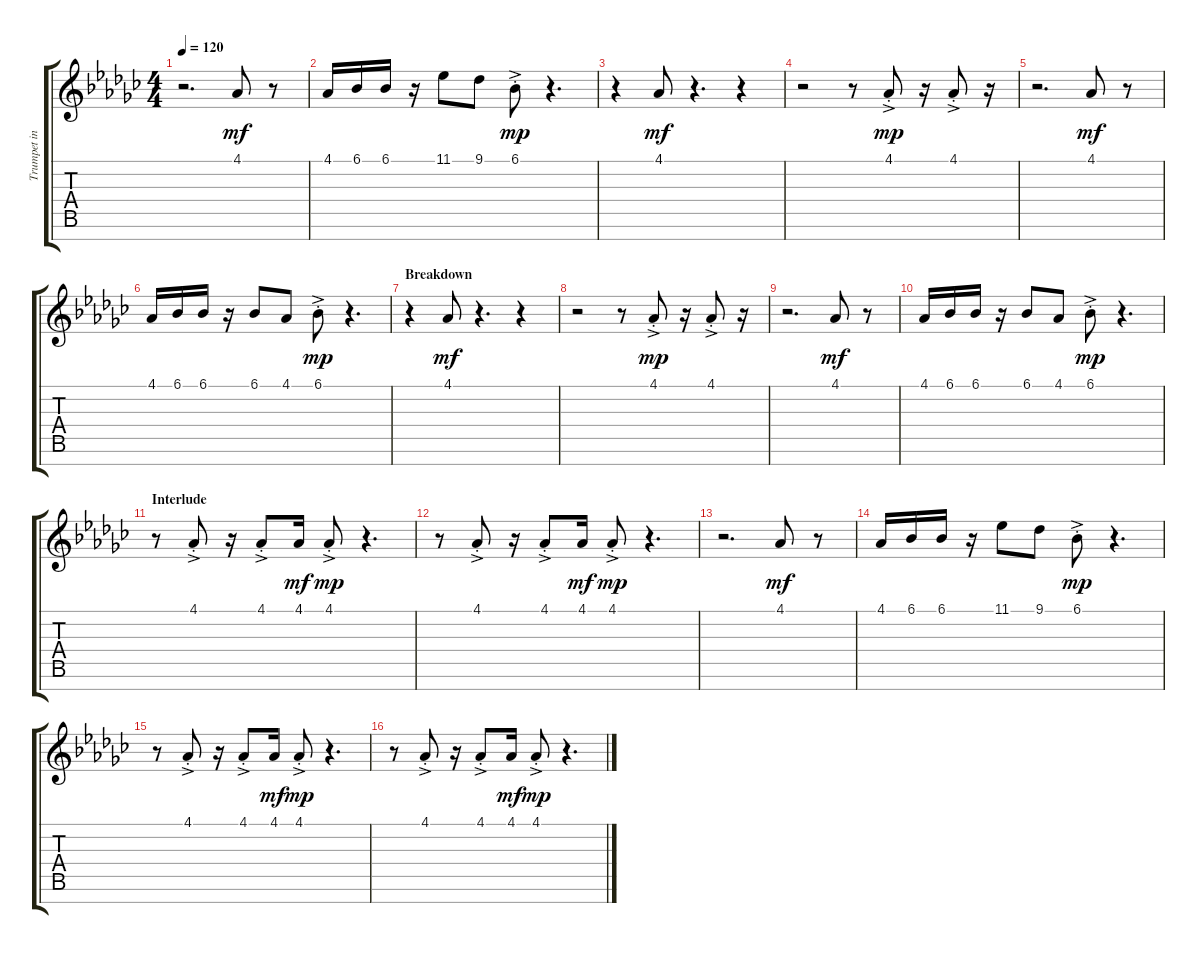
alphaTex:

\track ("Trumpet in Bb" "Trumpet in") {instrument trumpet}
\staff {score tabs}
\tuning (E4 B3 G3 D3 A2 E2 B1) {hide}
\ts (4 4)
\tempo 120
\clef g2
\ks ebminor
r.2{d dy mp} 4.1.8{dy mf} r.8 |
4.1.16 6.1.16 6.1.16 r.16 11.1.8 9.1.8 6.1{ac st}.8{dy mp} r.4{d} |
r.4 4.1.8{dy mf} r.4{d} r.4 |
r.2 r.8 4.1{ac st}.8{dy mp} r.16 4.1{ac st}.8 r.16 |
r.2{d} 4.1.8{dy mf} r.8 |
4.1.16 6.1.16 6.1.16 r.16 6.1.8 4.1.8 6.1{ac st}.8{dy mp} r.4{d} |
\section ("" "Breakdown")
r.4 4.1.8{dy mf} r.4{d} r.4 |
r.2 r.8 4.1{ac st}.8{dy mp} r.16 4.1{ac st}.8 r.16 |
r.2{d} 4.1.8{dy mf} r.8 |
4.1.16 6.1.16 6.1.16 r.16 6.1.8 4.1.8 6.1{ac st}.8{dy mp} r.4{d} |
\section ("" "Interlude")
r.8 4.1{ac st}.8 r.16 4.1{ac st}.8 4.1.16{dy mf} 4.1{ac st}.8{dy mp} r.4{d} |
r.8 4.1{ac st}.8 r.16 4.1{ac st}.8 4.1.16{dy mf} 4.1{ac st}.8{dy mp} r.4{d} |
r.2{d} 4.1.8{dy mf} r.8 |
4.1.16 6.1.16 6.1.16 r.16 11.1.8 9.1.8 6.1{ac st}.8{dy mp} r.4{d} |
r.8 4.1{ac st}.8 r.16 4.1{ac st}.8 4.1.16{dy mf} 4.1{ac st}.8{dy mp} r.4{d} |
r.8 4.1{ac st}.8 r.16 4.1{ac st}.8 4.1.16{dy mf} 4.1{ac st}.8{dy mp} r.4{d}
